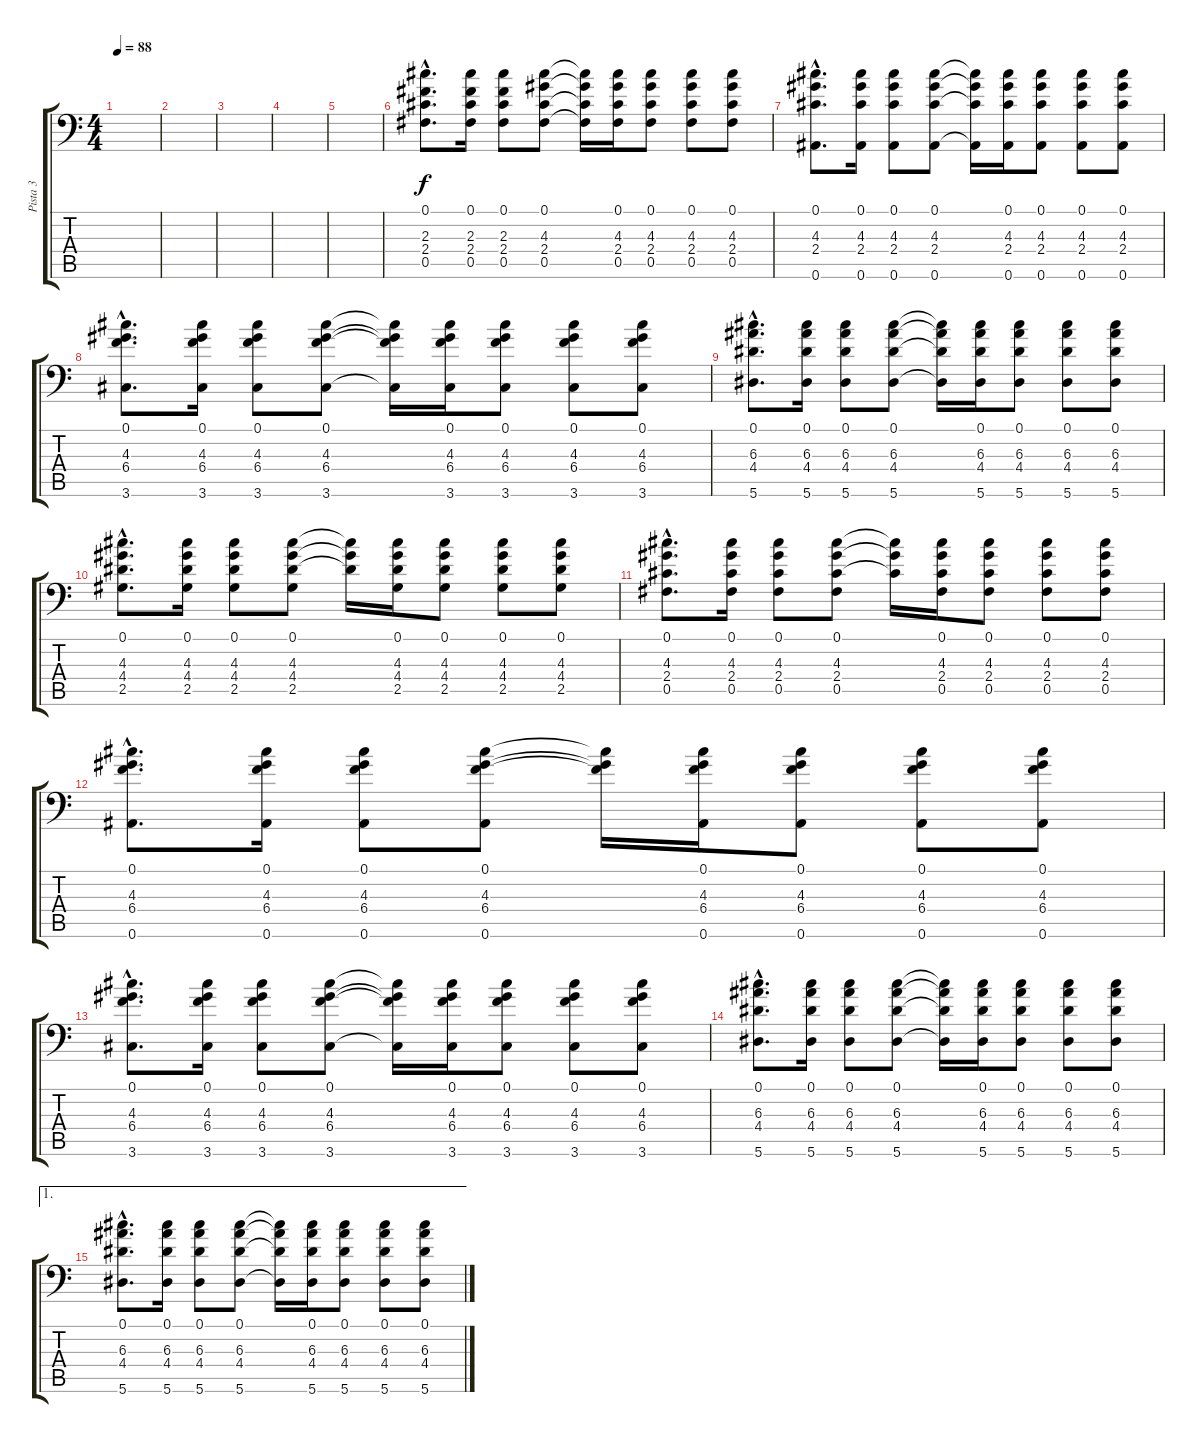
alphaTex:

\track ("Pista 3" "Pista 3") {instrument distortionguitar}
\staff {score tabs}
\tuning (Db4 Ab3 E3 B2 Gb2 Bb1) {hide}
\ts (4 4)
\tempo 88
\clef f4
\ks c
|
|
|
|
|
(0.1{hac} 2.3{hac} 2.4{hac} 0.5{hac}).8{d} (0.1 2.3 2.4 0.5).16 (0.1 2.3 2.4 0.5).8 (0.1 4.3 2.4 0.5).8 (0.1{t} 4.3{t} 2.4{t} 0.5{t}).16 (0.1 4.3 2.4 0.5).16 (0.1 4.3 2.4 0.5).8 (0.1 4.3 2.4 0.5).8 (0.1 4.3 2.4 0.5).8 |
(0.1{hac} 4.3{hac} 2.4{hac} 0.6{hac}).8{d} (0.1 4.3 2.4 0.6).16 (0.1 4.3 2.4 0.6).8 (0.1 4.3 2.4 0.6).8 (0.1{t} 4.3{t} 2.4{t} 0.6{t}).16 (0.1 4.3 2.4 0.6).16 (0.1 4.3 2.4 0.6).8 (0.1 4.3 2.4 0.6).8 (0.1 4.3 2.4 0.6).8 |
(0.1{hac} 4.3{hac} 6.4{hac} 3.6{hac}).8{d} (0.1 4.3 6.4 3.6).16 (0.1 4.3 6.4 3.6).8 (0.1 4.3 6.4 3.6).8 (0.1{t} 4.3{t} 6.4{t} 3.6{t}).16 (0.1 4.3 6.4 3.6).16 (0.1 4.3 6.4 3.6).8 (0.1 4.3 6.4 3.6).8 (0.1 4.3 6.4 3.6).8 |
(0.1{hac} 6.3{hac} 4.4{hac} 5.6{hac}).8{d} (0.1 6.3 4.4 5.6).16 (0.1 6.3 4.4 5.6).8 (0.1 6.3 4.4 5.6).8 (0.1{t} 6.3{t} 4.4{t} 5.6{t}).16 (0.1 6.3 4.4 5.6).16 (0.1 6.3 4.4 5.6).8 (0.1 6.3 4.4 5.6).8 (0.1 6.3 4.4 5.6).8 |
(0.1{hac} 4.3{hac} 4.4{hac} 2.5{hac}).8{d} (0.1 4.3 4.4 2.5).16 (0.1 4.3 4.4 2.5).8 (0.1 4.3 4.4 2.5).8 (0.1{t} 4.3{t} 4.4{t}).16 (0.1 4.3 4.4 2.5).16 (0.1 4.3 4.4 2.5).8 (0.1 4.3 4.4 2.5).8 (0.1 4.3 4.4 2.5).8 |
(0.1{hac} 4.3{hac} 2.4{hac} 0.5{hac}).8{d} (0.1 4.3 2.4 0.5).16 (0.1 4.3 2.4 0.5).8 (0.1 4.3 2.4 0.5).8 (0.1{t} 4.3{t} 2.4{t}).16 (0.1 4.3 2.4 0.5).16 (0.1 4.3 2.4 0.5).8 (0.1 4.3 2.4 0.5).8 (0.1 4.3 2.4 0.5).8 |
(0.1{hac} 4.3{hac} 6.4{hac} 0.6{hac}).8{d} (0.1 4.3 6.4 0.6).16 (0.1 4.3 6.4 0.6).8 (0.1 4.3 6.4 0.6).8 (0.1{t} 4.3{t} 6.4{t}).16 (0.1 4.3 6.4 0.6).16 (0.1 4.3 6.4 0.6).8 (0.1 4.3 6.4 0.6).8 (0.1 4.3 6.4 0.6).8 |
(0.1{hac} 4.3{hac} 6.4{hac} 3.6{hac}).8{d} (0.1 4.3 6.4 3.6).16 (0.1 4.3 6.4 3.6).8 (0.1 4.3 6.4 3.6).8 (0.1{t} 4.3{t} 6.4{t} 3.6{t}).16 (0.1 4.3 6.4 3.6).16 (0.1 4.3 6.4 3.6).8 (0.1 4.3 6.4 3.6).8 (0.1 4.3 6.4 3.6).8 |
(0.1{hac} 6.3{hac} 4.4{hac} 5.6{hac}).8{d} (0.1 6.3 4.4 5.6).16 (0.1 6.3 4.4 5.6).8 (0.1 6.3 4.4 5.6).8 (0.1{t} 6.3{t} 4.4{t} 5.6{t}).16 (0.1 6.3 4.4 5.6).16 (0.1 6.3 4.4 5.6).8 (0.1 6.3 4.4 5.6).8 (0.1 6.3 4.4 5.6).8 |
\ae 1
(0.1{hac} 6.3{hac} 4.4{hac} 5.6{hac}).8{d} (0.1 6.3 4.4 5.6).16 (0.1 6.3 4.4 5.6).8 (0.1 6.3 4.4 5.6).8 (0.1{t} 6.3{t} 4.4{t} 5.6{t}).16 (0.1 6.3 4.4 5.6).16 (0.1 6.3 4.4 5.6).8 (0.1 6.3 4.4 5.6).8 (0.1 6.3 4.4 5.6).8
